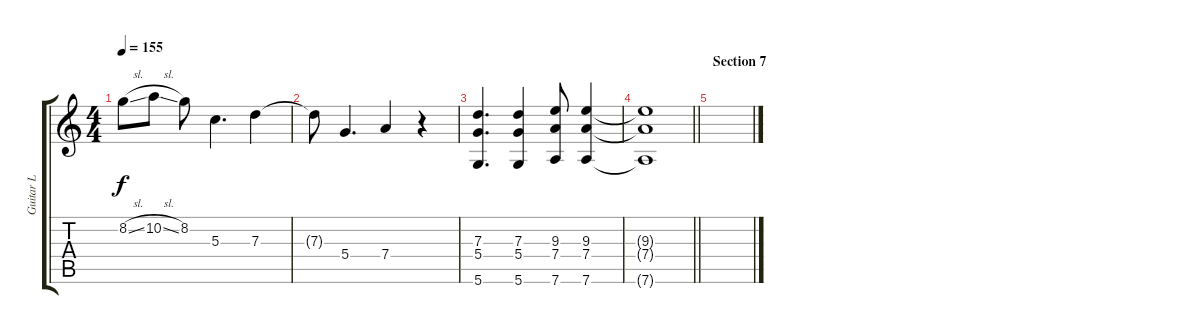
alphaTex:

\track ("Guitar L" "Guitar L") {instrument overdrivenguitar}
\staff {score tabs}
\tuning (E4 B3 G3 D3 A2 D2) {hide}
\ts (4 4)
\tempo 155
\clef g2
\ks c
8.2{sl}.8{dy f} 10.2{sl}.8 8.2.8 5.3.4{d} 7.3.4 |
7.3{t}.8 5.4.4{d} 7.4.4 r.4 |
(7.3 5.4 5.6).4{d} (7.3 5.4 5.6).4 (9.3 7.4 7.6).8 (9.3 7.4 7.6).4 |
\barLineRight lightlight
(9.3{t} 7.4{t} 7.6{t}).1 |
\section ("" "Section 7")
